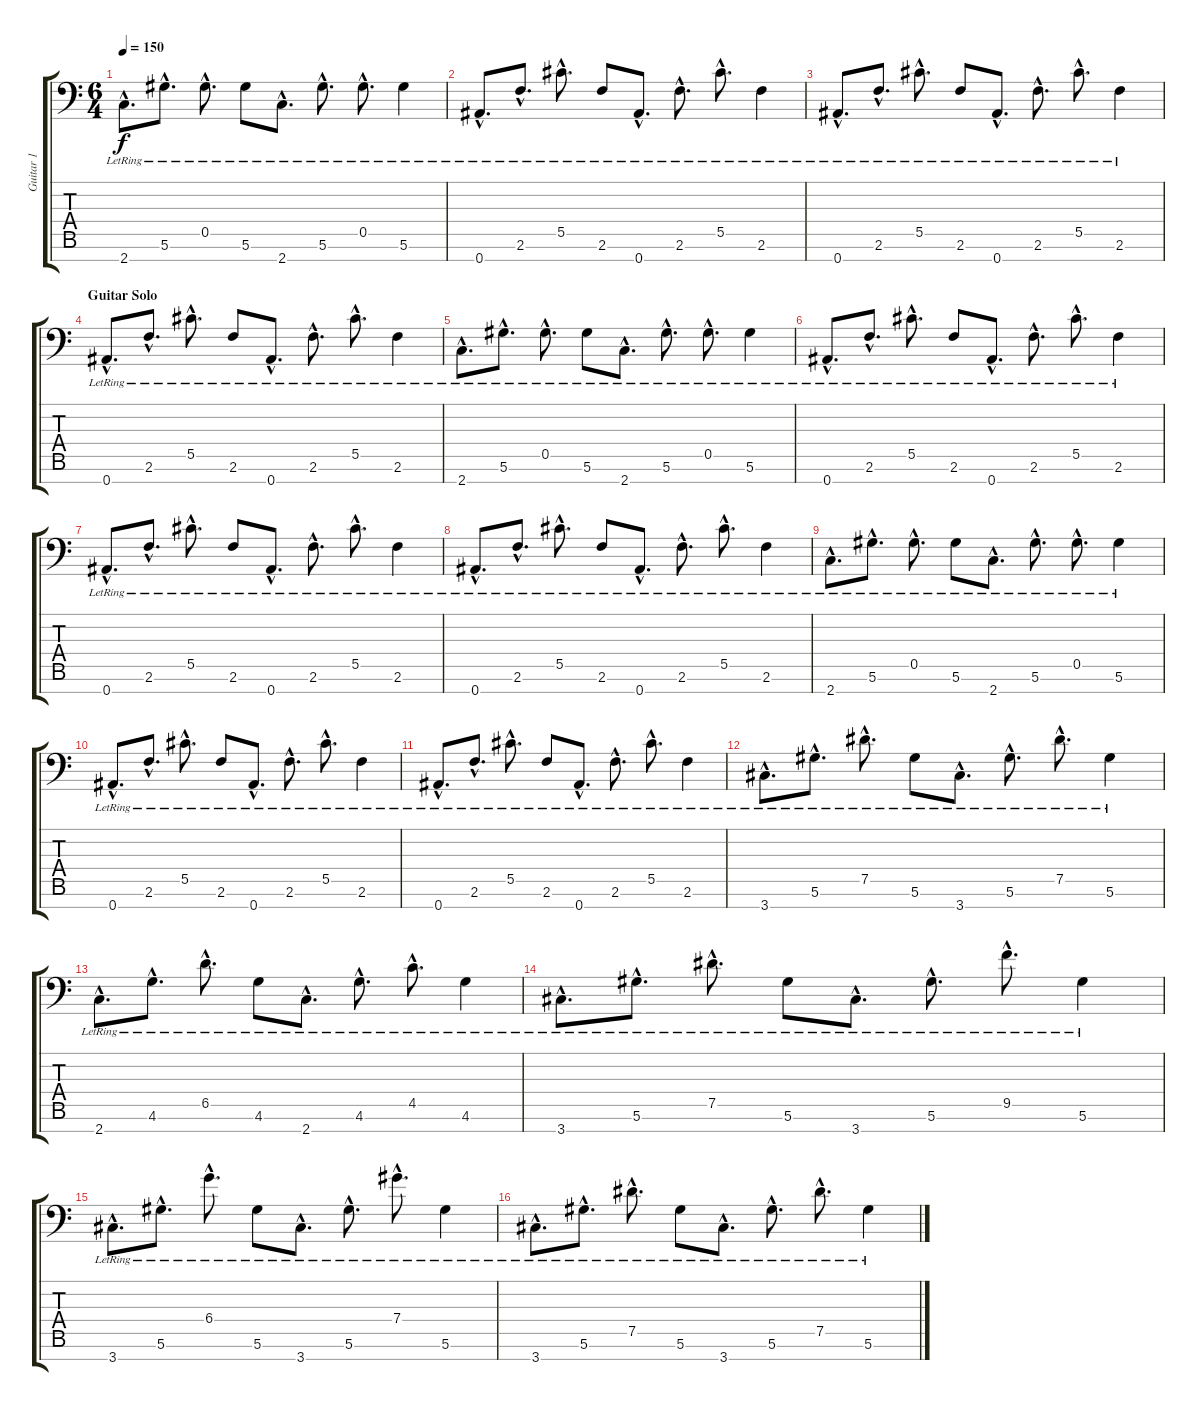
\track ("Guitar 1" "Guitar 1") {instrument distortionguitar}
\staff {score tabs}
\tuning (Eb4 Bb3 Gb3 Db3 Ab2 Eb2 Bb1) {hide}
\ts (6 4)
\tempo 150
\clef f4
\ks c
2.7{hac lr}.8{d dy f} 5.6{hac lr}.8{d} 0.5{hac lr}.8{d} 5.6{lr}.8 2.7{hac lr}.8{d} 5.6{hac lr}.8{d} 0.5{hac lr}.8{d} 5.6{lr}.4 |
0.7{hac lr}.8{d} 2.6{hac lr}.8{d} 5.5{hac lr}.8{d} 2.6{lr}.8 0.7{hac lr}.8{d} 2.6{hac lr}.8{d} 5.5{hac lr}.8{d} 2.6{lr}.4 |
0.7{hac lr}.8{d} 2.6{hac lr}.8{d} 5.5{hac lr}.8{d} 2.6{lr}.8 0.7{hac lr}.8{d} 2.6{hac lr}.8{d} 5.5{hac lr}.8{d} 2.6{lr}.4 |
\section ("" "Guitar Solo")
0.7{hac lr}.8{d} 2.6{hac lr}.8{d} 5.5{hac lr}.8{d} 2.6{lr}.8 0.7{hac lr}.8{d} 2.6{hac lr}.8{d} 5.5{hac lr}.8{d} 2.6{lr}.4 |
2.7{hac lr}.8{d} 5.6{hac lr}.8{d} 0.5{hac lr}.8{d} 5.6{lr}.8 2.7{hac lr}.8{d} 5.6{hac lr}.8{d} 0.5{hac lr}.8{d} 5.6{lr}.4 |
0.7{hac lr}.8{d} 2.6{hac lr}.8{d} 5.5{hac lr}.8{d} 2.6{lr}.8 0.7{hac lr}.8{d} 2.6{hac lr}.8{d} 5.5{hac lr}.8{d} 2.6{lr}.4 |
0.7{hac lr}.8{d} 2.6{hac lr}.8{d} 5.5{hac lr}.8{d} 2.6{lr}.8 0.7{hac lr}.8{d} 2.6{hac lr}.8{d} 5.5{hac lr}.8{d} 2.6{lr}.4 |
0.7{hac lr}.8{d} 2.6{hac lr}.8{d} 5.5{hac lr}.8{d} 2.6{lr}.8 0.7{hac lr}.8{d} 2.6{hac lr}.8{d} 5.5{hac lr}.8{d} 2.6{lr}.4 |
2.7{hac lr}.8{d} 5.6{hac lr}.8{d} 0.5{hac lr}.8{d} 5.6{lr}.8 2.7{hac lr}.8{d} 5.6{hac lr}.8{d} 0.5{hac lr}.8{d} 5.6{lr}.4 |
0.7{hac lr}.8{d} 2.6{hac lr}.8{d} 5.5{hac lr}.8{d} 2.6{lr}.8 0.7{hac lr}.8{d} 2.6{hac lr}.8{d} 5.5{hac lr}.8{d} 2.6{lr}.4 |
0.7{hac lr}.8{d} 2.6{hac lr}.8{d} 5.5{hac lr}.8{d} 2.6{lr}.8 0.7{hac lr}.8{d} 2.6{hac lr}.8{d} 5.5{hac lr}.8{d} 2.6{lr}.4 |
3.7{hac lr}.8{d} 5.6{hac lr}.8{d} 7.5{hac lr}.8{d} 5.6{lr}.8 3.7{hac lr}.8{d} 5.6{hac lr}.8{d} 7.5{hac lr}.8{d} 5.6{lr}.4 |
2.7{hac lr}.8{d} 4.6{hac lr}.8{d} 6.5{hac lr}.8{d} 4.6{lr}.8 2.7{hac lr}.8{d} 4.6{hac lr}.8{d} 4.5{hac lr}.8{d} 4.6{lr}.4 |
3.7{hac lr}.8{d} 5.6{hac lr}.8{d} 7.5{hac lr}.8{d} 5.6{lr}.8 3.7{hac lr}.8{d} 5.6{hac lr}.8{d} 9.5{hac lr}.8{d} 5.6{lr}.4 |
3.7{hac lr}.8{d} 5.6{hac lr}.8{d} 6.4{hac lr}.8{d} 5.6{lr}.8 3.7{hac lr}.8{d} 5.6{hac lr}.8{d} 7.4{hac lr}.8{d} 5.6{lr}.4 |
3.7{hac lr}.8{d} 5.6{hac lr}.8{d} 7.5{hac lr}.8{d} 5.6{lr}.8 3.7{hac lr}.8{d} 5.6{hac lr}.8{d} 7.5{hac lr}.8{d} 5.6{lr}.4
